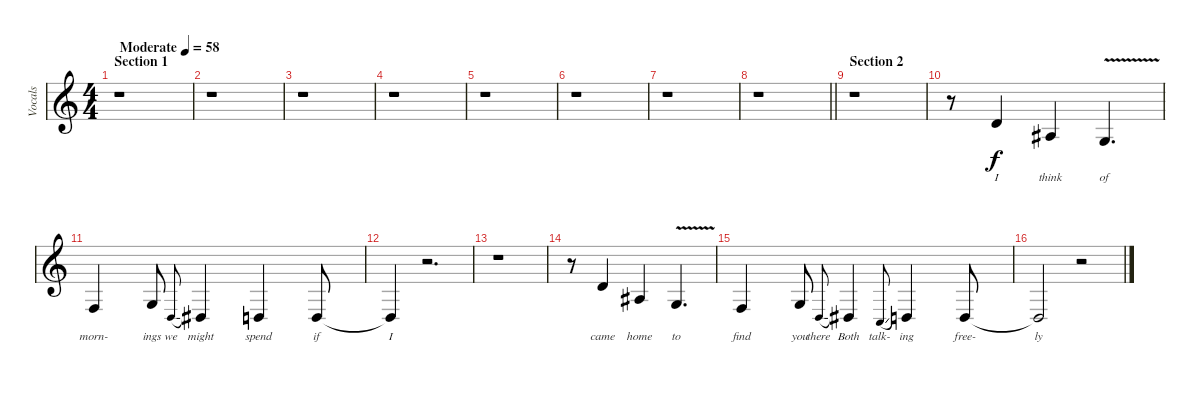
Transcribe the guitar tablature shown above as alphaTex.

\track ("Vocals" "Vocals") {instrument tenorsax}
\staff {score}
\tuning (E4 B3 G3 D3 A2 E2) {hide}
\ts (4 4)
\section ("" "Section 1")
\tempo (58 "Moderate")
\clef g2
\ks c
r.1{dy f instrument tenorsax} |
r.1 |
r.1 |
r.1 |
r.1 |
r.1 |
r.1 |
\barLineRight lightlight
r.1 |
\section ("" "Section 2")
r.1 |
r.8 12.4.4{lyrics (0 "I") lyrics (1 "") lyrics (2 "") lyrics (3 "") lyrics (4 "")} 8.4.4{lyrics (0 "think") lyrics (1 "") lyrics (2 "") lyrics (3 "") lyrics (4 "")} 5.4{v}.4{d lyrics (0 "of") lyrics (1 "") lyrics (2 "") lyrics (3 "") lyrics (4 "")} |
3.4.4{lyrics (0 "morn-") lyrics (1 "") lyrics (2 "") lyrics (3 "") lyrics (4 "")} 5.4.8{lyrics (0 "ings") lyrics (1 "") lyrics (2 "") lyrics (3 "") lyrics (4 "")} 0.4{sl}.8{lyrics (0 "we") lyrics (1 "") lyrics (2 "") lyrics (3 "") lyrics (4 "") gr onbeat} 1.4.4{lyrics (0 "might") lyrics (1 "") lyrics (2 "") lyrics (3 "") lyrics (4 "")} 0.4.4{lyrics (0 "spend") lyrics (1 "") lyrics (2 "") lyrics (3 "") lyrics (4 "")} 0.4.8{lyrics (0 "if") lyrics (1 "") lyrics (2 "") lyrics (3 "") lyrics (4 "")} |
0.4{t}.4{lyrics (0 "I") lyrics (1 "") lyrics (2 "") lyrics (3 "") lyrics (4 "")} r.2{d} |
r.1 |
r.8 12.4.4{lyrics (0 "came") lyrics (1 "") lyrics (2 "") lyrics (3 "") lyrics (4 "")} 8.4.4{lyrics (0 "home") lyrics (1 "") lyrics (2 "") lyrics (3 "") lyrics (4 "")} 5.4{v}.4{d lyrics (0 "to") lyrics (1 "") lyrics (2 "") lyrics (3 "") lyrics (4 "")} |
3.4.4{lyrics (0 "find") lyrics (1 "") lyrics (2 "") lyrics (3 "") lyrics (4 "")} 5.4.8{lyrics (0 "you") lyrics (1 "") lyrics (2 "") lyrics (3 "") lyrics (4 "")} 0.4{sl}.8{lyrics (0 "there") lyrics (1 "") lyrics (2 "") lyrics (3 "") lyrics (4 "") gr onbeat} 1.4.4{lyrics (0 "Both") lyrics (1 "") lyrics (2 "") lyrics (3 "") lyrics (4 "")} 3.5{sl}.8{lyrics (0 "talk-") lyrics (1 "") lyrics (2 "") lyrics (3 "") lyrics (4 "") gr onbeat} 5.5.4{lyrics (0 "ing") lyrics (1 "") lyrics (2 "") lyrics (3 "") lyrics (4 "")} 5.5.8{lyrics (0 "free-") lyrics (1 "") lyrics (2 "") lyrics (3 "") lyrics (4 "")} |
5.5{t}.2{lyrics (0 "ly") lyrics (1 "") lyrics (2 "") lyrics (3 "") lyrics (4 "")} r.2
